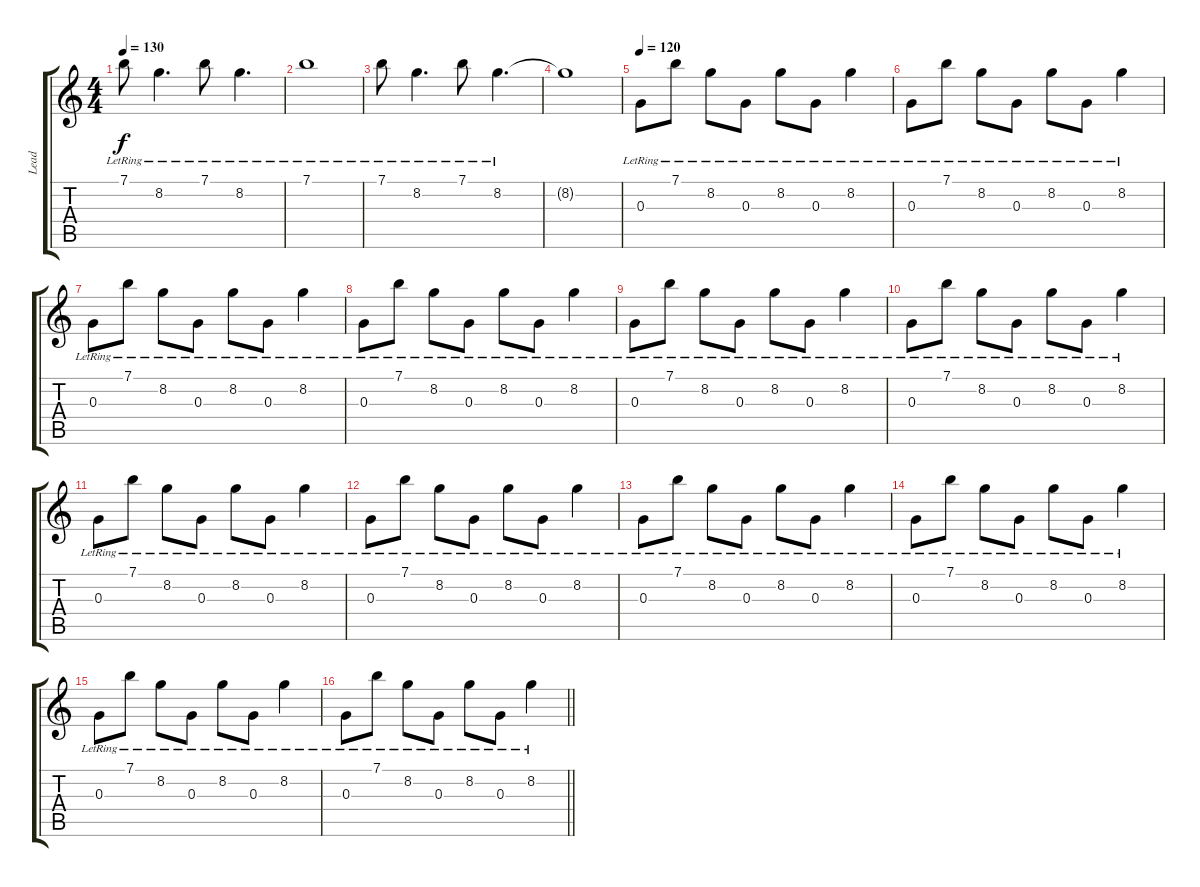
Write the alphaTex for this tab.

\track ("Lead" "Lead") {instrument acousticguitarsteel}
\staff {score tabs}
\tuning (E4 B3 G3 D3 A2 E2) {hide}
\ts (4 4)
\tempo 130
\clef g2
\ks c
7.1{lr}.8{dy f} 8.2{lr}.4{d} 7.1{lr}.8 8.2{lr}.4{d} |
7.1{lr}.1 |
7.1{lr}.8 8.2{lr}.4{d} 7.1{lr}.8 8.2{lr}.4{d} |
8.2{t}.1 |
\tempo 120
0.3{lr}.8 7.1{lr}.8 8.2{lr}.8 0.3{lr}.8 8.2{lr}.8 0.3{lr}.8 8.2{lr}.4 |
0.3{lr}.8 7.1{lr}.8 8.2{lr}.8 0.3{lr}.8 8.2{lr}.8 0.3{lr}.8 8.2{lr}.4 |
0.3{lr}.8 7.1{lr}.8 8.2{lr}.8 0.3{lr}.8 8.2{lr}.8 0.3{lr}.8 8.2{lr}.4 |
0.3{lr}.8 7.1{lr}.8 8.2{lr}.8 0.3{lr}.8 8.2{lr}.8 0.3{lr}.8 8.2{lr}.4 |
0.3{lr}.8 7.1{lr}.8 8.2{lr}.8 0.3{lr}.8 8.2{lr}.8 0.3{lr}.8 8.2{lr}.4 |
0.3{lr}.8 7.1{lr}.8 8.2{lr}.8 0.3{lr}.8 8.2{lr}.8 0.3{lr}.8 8.2{lr}.4 |
0.3{lr}.8 7.1{lr}.8 8.2{lr}.8 0.3{lr}.8 8.2{lr}.8 0.3{lr}.8 8.2{lr}.4 |
0.3{lr}.8 7.1{lr}.8 8.2{lr}.8 0.3{lr}.8 8.2{lr}.8 0.3{lr}.8 8.2{lr}.4 |
0.3{lr}.8 7.1{lr}.8 8.2{lr}.8 0.3{lr}.8 8.2{lr}.8 0.3{lr}.8 8.2{lr}.4 |
0.3{lr}.8 7.1{lr}.8 8.2{lr}.8 0.3{lr}.8 8.2{lr}.8 0.3{lr}.8 8.2{lr}.4 |
0.3{lr}.8 7.1{lr}.8 8.2{lr}.8 0.3{lr}.8 8.2{lr}.8 0.3{lr}.8 8.2{lr}.4 |
\barLineRight lightlight
0.3{lr}.8 7.1{lr}.8 8.2{lr}.8 0.3{lr}.8 8.2{lr}.8 0.3{lr}.8 8.2{lr}.4
